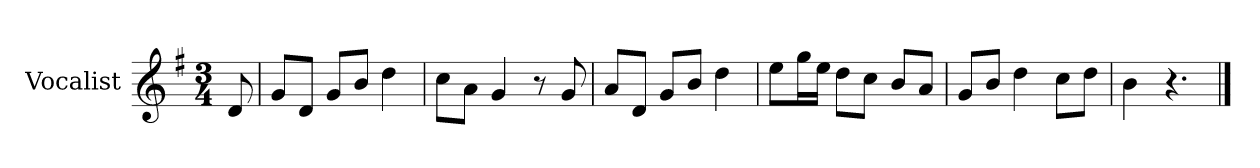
**kern
*part1
*staff1
*I"Vocalist
*k[f#]
*G:
*M3/4
=
8d
=1
8gL
8dJ
8gL
8bJ
4dd
=2
8ccL
8aJ
4g
8r
8g
=3
8aL
8dJ
8gL
8bJ
4dd
=4
8eeL
16ggL
16eeJJ
8ddL
8ccJ
8bL
8aJ
=5
8gL
8bJ
4dd
8ccL
8ddJ
=6
4b
4.r
==
*-
